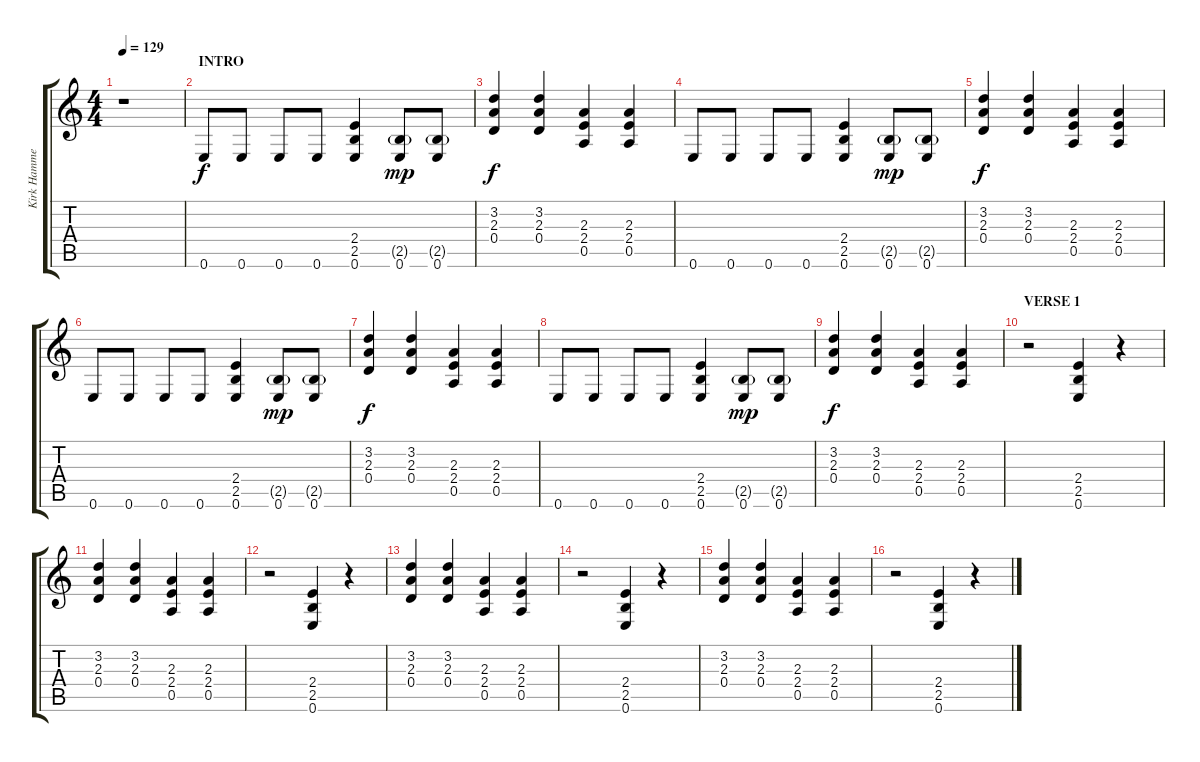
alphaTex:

\track ("Kirk Hammett [back guitar]" "Kirk Hamme") {instrument distortionguitar}
\staff {score tabs}
\tuning (E4 B3 G3 D3 A2 E2) {hide}
\ts (4 4)
\tempo 129
\clef g2
\ks c
r.1{dy f instrument distortionguitar} |
\section ("" "INTRO")
0.6.8 0.6.8 0.6.8 0.6.8 (2.4 2.5 0.6).4 (2.5{g} 0.6).8{dy mp} (2.5{g} 0.6).8 |
(3.2 2.3 0.4).4{dy f} (3.2 2.3 0.4).4 (2.3 2.4 0.5).4 (2.3 2.4 0.5).4 |
0.6.8 0.6.8 0.6.8 0.6.8 (2.4 2.5 0.6).4 (2.5{g} 0.6).8{dy mp} (2.5{g} 0.6).8 |
(3.2 2.3 0.4).4{dy f} (3.2 2.3 0.4).4 (2.3 2.4 0.5).4 (2.3 2.4 0.5).4 |
0.6.8 0.6.8 0.6.8 0.6.8 (2.4 2.5 0.6).4 (2.5{g} 0.6).8{dy mp} (2.5{g} 0.6).8 |
(3.2 2.3 0.4).4{dy f} (3.2 2.3 0.4).4 (2.3 2.4 0.5).4 (2.3 2.4 0.5).4 |
0.6.8 0.6.8 0.6.8 0.6.8 (2.4 2.5 0.6).4 (2.5{g} 0.6).8{dy mp} (2.5{g} 0.6).8 |
(3.2 2.3 0.4).4{dy f} (3.2 2.3 0.4).4 (2.3 2.4 0.5).4 (2.3 2.4 0.5).4 |
\section ("" "VERSE 1")
r.2 (2.4 2.5 0.6).4 r.4 |
(3.2 2.3 0.4).4 (3.2 2.3 0.4).4 (2.3 2.4 0.5).4 (2.3 2.4 0.5).4 |
r.2 (2.4 2.5 0.6).4 r.4 |
(3.2 2.3 0.4).4 (3.2 2.3 0.4).4 (2.3 2.4 0.5).4 (2.3 2.4 0.5).4 |
r.2 (2.4 2.5 0.6).4 r.4 |
(3.2 2.3 0.4).4 (3.2 2.3 0.4).4 (2.3 2.4 0.5).4 (2.3 2.4 0.5).4 |
r.2 (2.4 2.5 0.6).4 r.4
